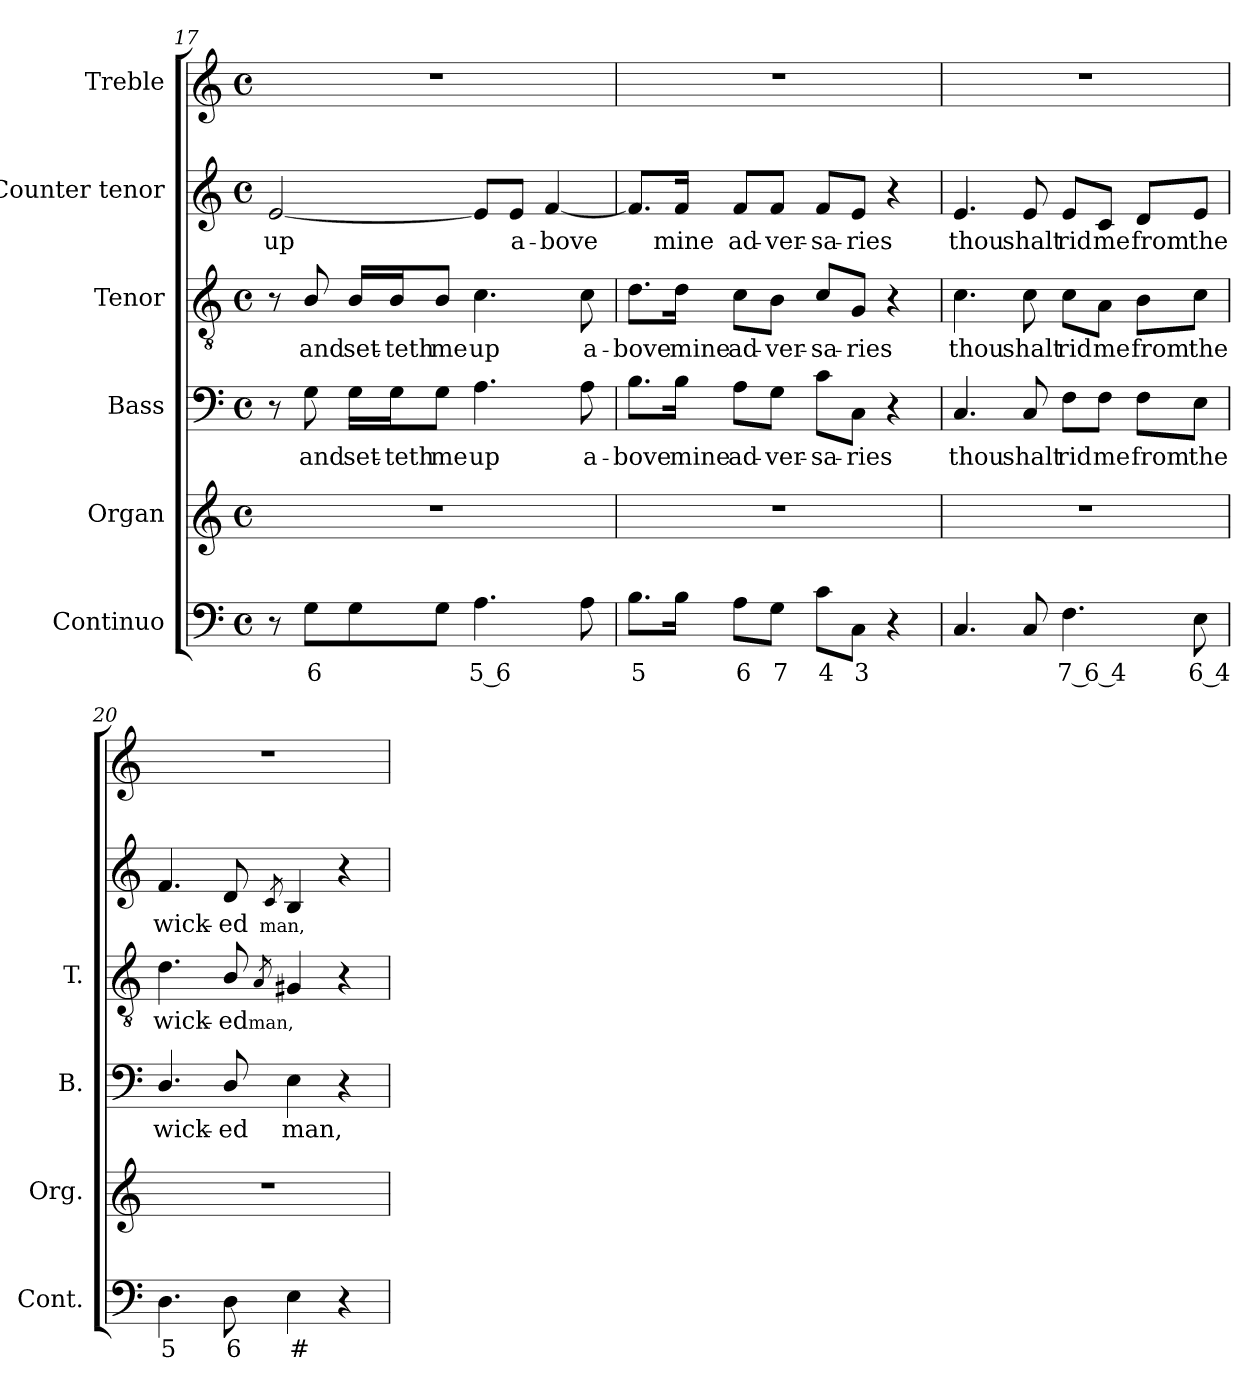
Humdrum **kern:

**kern	**text	**kern	**kern	**text	**kern	**text	**kern	**text	**kern
*part6	*part6	*part5	*part4	*part4	*part3	*part3	*part2	*part2	*part1
*staff6	*staff6	*staff5	*staff4	*staff4	*staff3	*staff3	*staff2	*staff2	*staff1
*I"Continuo	*	*I"Organ	*I"Bass	*	*I"Tenor	*	*I"Counter tenor	*	*I"Treble
*I'Cont.	*	*I'Org.	*I'B.	*	*I'T.	*	*	*	*
!!LO:PB:g=z
*clefF4	*	*clefG2	*clefF4	*	*clefGv2	*	*clefG2	*	*clefG2
*	*	*	*	*	*ITrd7c12	*	*	*	*
*k[]	*	*k[]	*k[]	*	*k[]	*	*k[]	*	*k[]
*C:	*	*C:	*C:	*	*C:	*	*C:	*	*C:
*M4/4	*	*M4/4	*M4/4	*	*M4/4	*	*M4/4	*	*M4/4
*met(c)	*	*met(c)	*met(c)	*	*met(c)	*	*met(c)	*	*met(c)
=17	=17	=17	=17	=17	=17	=17	=17	=17	=17
!	!	!	!	!	!	!	!	!LO:LY:b:color=#000000	!
8r	.	1r	8r	.	8r	.	[2ei/	up	1r
!	!LO:LY:b:color=#000000	!	!	!	!	!	!	!	!
!	!	!	!	!LO:LY:b:color=#000000	!	!	!	!	!
!	!	!	!	!	!	!LO:LY:b:color=#000000	!	!	!
8Gi\L	6	.	8Gi\	and	8BBi/	and	.	.	.
!	!	!	!	!LO:LY:b:color=#000000	!	!	!	!	!
!	!	!	!	!	!	!LO:LY:b:color=#000000	!	!	!
8Gi\	.	.	16Gi\LL	set-	16BBi/LL	set-	.	.	.
!	!	!	!	!LO:LY:b:color=#000000	!	!	!	!	!
!	!	!	!	!	!	!LO:LY:b:color=#000000	!	!	!
.	.	.	16Gi\J	-teth	16BBi/J	-teth	.	.	.
!	!	!	!	!LO:LY:b:color=#000000	!	!	!	!	!
!	!	!	!	!	!	!LO:LY:b:color=#000000	!	!	!
8Gi\J	.	.	8Gi\J	me	8BBi/J	me	.	.	.
!	!LO:LY:b:color=#000000	!	!	!	!	!	!	!	!
!	!	!	!	!LO:LY:b:color=#000000	!	!	!	!	!
!	!	!	!	!	!	!LO:LY:b:color=#000000	!	!	!
4.Ai\	5 6	.	4.Ai\	up	4.Ci\	up	8ei/L]	.	.
!	!	!	!	!	!	!	!	!LO:LY:b:color=#000000	!
.	.	.	.	.	.	.	8ei/J	a-	.
!	!	!	!	!	!	!	!	!LO:LY:b:color=#000000	!
.	.	.	.	.	.	.	[4fi/	-bove	.
!	!	!	!	!LO:LY:b:color=#000000	!	!	!	!	!
!	!	!	!	!	!	!LO:LY:b:color=#000000	!	!	!
8Ai\	.	.	8Ai\	a-	8Ci\	a-	.	.	.
=18	=18	=18	=18	=18	=18	=18	=18	=18	=18
!	!LO:LY:b:color=#000000	!	!	!	!	!	!	!	!
!	!	!	!	!LO:LY:b:color=#000000	!	!	!	!	!
!	!	!	!	!	!	!LO:LY:b:color=#000000	!	!	!
8.Bi\L	5	1r	8.Bi\L	-bove	8.Di\L	-bove	8.fi/L]	.	1r
!	!	!	!	!LO:LY:b:color=#000000	!	!	!	!	!
!	!	!	!	!	!	!LO:LY:b:color=#000000	!	!	!
!	!	!	!	!	!	!	!	!LO:LY:b:color=#000000	!
16Bi\Jk	.	.	16Bi\Jk	mine	16Di\Jk	mine	16fi/Jk	mine	.
!	!LO:LY:b:color=#000000	!	!	!	!	!	!	!	!
!	!	!	!	!LO:LY:b:color=#000000	!	!	!	!	!
!	!	!	!	!	!	!LO:LY:b:color=#000000	!	!	!
!	!	!	!	!	!	!	!	!LO:LY:b:color=#000000	!
8Ai\L	6	.	8Ai\L	ad-	8Ci\L	ad-	8fi/L	ad-	.
!	!LO:LY:b:color=#000000	!	!	!	!	!	!	!	!
!	!	!	!	!LO:LY:b:color=#000000	!	!	!	!	!
!	!	!	!	!	!	!LO:LY:b:color=#000000	!	!	!
!	!	!	!	!	!	!	!	!LO:LY:b:color=#000000	!
8Gi\J	7	.	8Gi\J	-ver-	8BBi\J	-ver-	8fi/J	-ver-	.
!	!LO:LY:b:color=#000000	!	!	!	!	!	!	!	!
!	!	!	!	!LO:LY:b:color=#000000	!	!	!	!	!
!	!	!	!	!	!	!LO:LY:b:color=#000000	!	!	!
!	!	!	!	!	!	!	!	!LO:LY:b:color=#000000	!
8ci\L	4	.	8ci\L	-sa-	8Ci/L	-sa-	8fi/L	-sa-	.
!	!LO:LY:b:color=#000000	!	!	!	!	!	!	!	!
!	!	!	!	!LO:LY:b:color=#000000	!	!	!	!	!
!	!	!	!	!	!	!LO:LY:b:color=#000000	!	!	!
!	!	!	!	!	!	!	!	!LO:LY:b:color=#000000	!
8Ci\J	3	.	8Ci\J	-ries	8GGi/J	-ries	8ei/J	-ries	.
4r	.	.	4r	.	4r	.	4r	.	.
=19	=19	=19	=19	=19	=19	=19	=19	=19	=19
!	!	!	!	!LO:LY:b:color=#000000	!	!	!	!	!
!	!	!	!	!	!	!LO:LY:b:color=#000000	!	!	!
!	!	!	!	!	!	!	!	!LO:LY:b:color=#000000	!
4.Ci/	.	1r	4.Ci/	thou	4.Ci\	thou	4.ei/	thou	1r
!	!	!	!	!LO:LY:b:color=#000000	!	!	!	!	!
!	!	!	!	!	!	!LO:LY:b:color=#000000	!	!	!
!	!	!	!	!	!	!	!	!LO:LY:b:color=#000000	!
8Ci/	.	.	8Ci/	shalt	8Ci\	shalt	8ei/	shalt	.
!	!LO:LY:b:color=#000000	!	!	!	!	!	!	!	!
!	!	!	!	!LO:LY:b:color=#000000	!	!	!	!	!
!	!	!	!	!	!	!LO:LY:b:color=#000000	!	!	!
!	!	!	!	!	!	!	!	!LO:LY:b:color=#000000	!
4.Fi\	7 6 4	.	8Fi\L	rid	8Ci\L	rid	8ei/L	rid	.
!	!	!	!	!LO:LY:b:color=#000000	!	!	!	!	!
!	!	!	!	!	!	!LO:LY:b:color=#000000	!	!	!
!	!	!	!	!	!	!	!	!LO:LY:b:color=#000000	!
.	.	.	8Fi\J	me	8AAi\J	me	8ci/J	me	.
!	!	!	!	!LO:LY:b:color=#000000	!	!	!	!	!
!	!	!	!	!	!	!LO:LY:b:color=#000000	!	!	!
!	!	!	!	!	!	!	!	!LO:LY:b:color=#000000	!
.	.	.	8Fi\L	from	8BBi\L	from	8di/L	from	.
!	!LO:LY:b:color=#000000	!	!	!	!	!	!	!	!
!	!	!	!	!LO:LY:b:color=#000000	!	!	!	!	!
!	!	!	!	!	!	!LO:LY:b:color=#000000	!	!	!
!	!	!	!	!	!	!	!	!LO:LY:b:color=#000000	!
8Ei\	6 4	.	8Ei\J	the	8Ci\J	the	8ei/J	the	.
!!LO:LB:g=z
=20	=20	=20	=20	=20	=20	=20	=20	=20	=20
!	!LO:LY:b:color=#000000	!	!	!	!	!	!	!	!
!	!	!	!	!LO:LY:b:color=#000000	!	!	!	!	!
!	!	!	!	!	!	!LO:LY:b:color=#000000	!	!	!
!	!	!	!	!	!	!	!	!LO:LY:b:color=#000000	!
4.Di\	5	1r	4.Di/	wick-	4.Di\	wick-	4.fi/	wick-	1r
!	!LO:LY:b:color=#000000	!	!	!	!	!	!	!	!
!	!	!	!	!LO:LY:b:color=#000000	!	!	!	!	!
!	!	!	!	!	!	!LO:LY:b:color=#000000	!	!	!
!	!	!	!	!	!	!	!	!LO:LY:b:color=#000000	!
8Di\	6	.	8Di/	-ed	8BBi/	-ed	8di/	-ed	.
!	!	!	!	!	!	!	!	!LO:LY:b:color=#000000	!
!	!	!	!	!	!	!LO:LY:b:color=#000000	!	!	!
.	.	.	.	.	8qAAi/	man,	8qci/	man,	.
!	!LO:LY:b:color=#000000	!	!	!	!	!	!	!	!
!	!	!	!	!LO:LY:b:color=#000000	!	!	!	!	!
4Ei\	#	.	4Ei\	man,	4GG#Xi/	.	4Bi/	.	.
4r	.	.	4r	.	4r	.	4r	.	.
=	=	=	=	=	=	=	=	=	=
*-	*-	*-	*-	*-	*-	*-	*-	*-	*-
